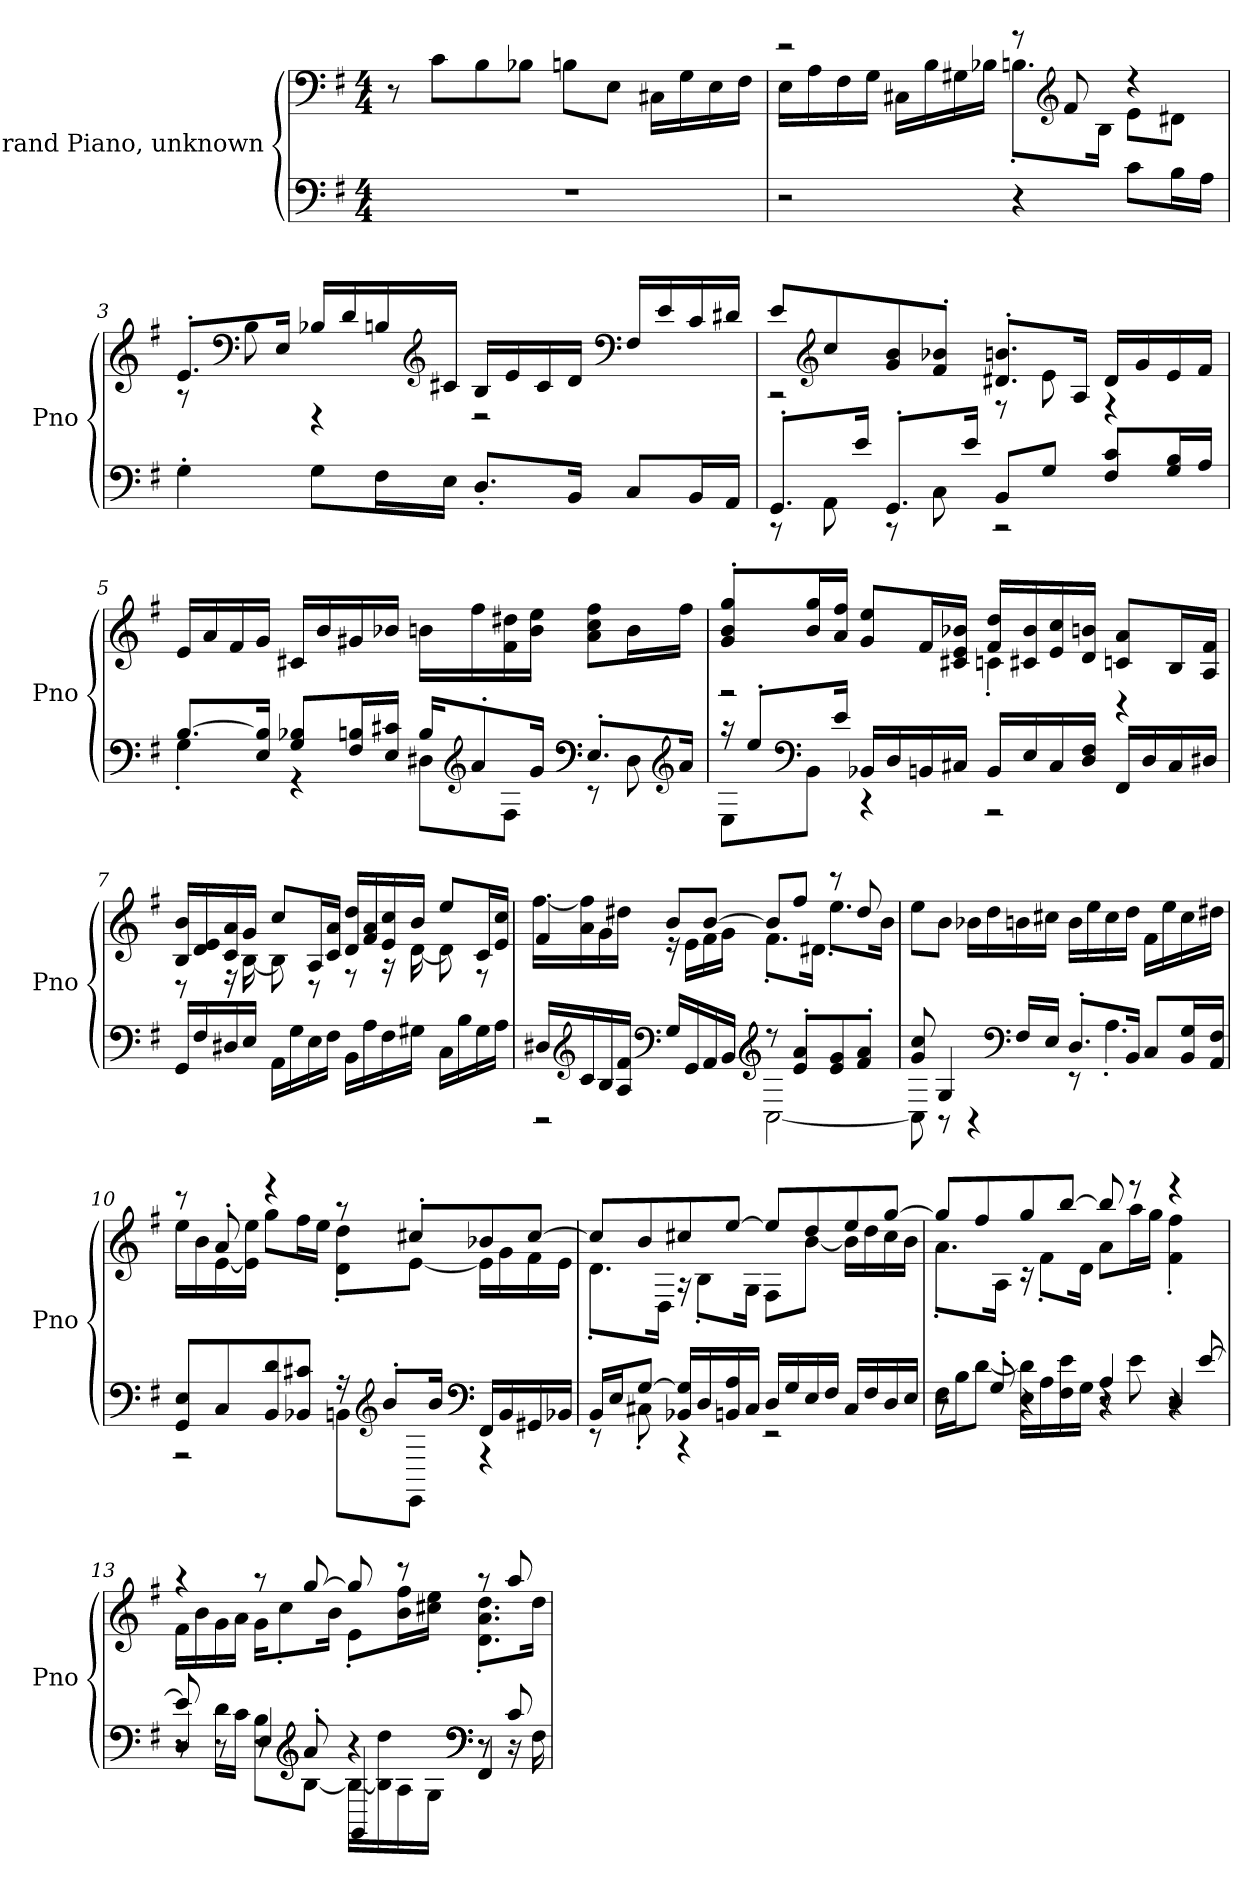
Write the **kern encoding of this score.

**kern	**kern
*part1	*part1
*staff2	*staff1
*I"Grand Piano, unknown	*
*I'Pno	*
*clefF4	*clefF4
*k[f#]	*k[f#]
*M4/4	*M4/4
*MM120	*MM120
=1	=1
1r	8r
.	8c\L
.	8B\
.	8B-X\J
.	8Bn\L
.	8E\J
.	16C#X\LL
.	16G\
.	16E\
.	16F#\JJ
=2	=2
*	*^
2r	2r	16E\LL
.	.	16A\
.	.	16F#\
.	.	16G\JJ
.	.	16C#X\LL
.	.	16B\
.	.	16G#X\
.	.	16B-X\JJ
4r	8r	8.Bn'\L
*	*clefG2	*
.	8f#/	.
.	.	16B\Jk
8c\L	4r	8e\L
16B\L	.	8d#X\J
16A\JJ	.	.
!!LO:LB:g=z	!!
=3	=3	=3
4G'\	8.e'/L	8r
*	*clefF4	*
.	.	8B\
.	16E/Jk	.
8G\L	16B-X/LL	4r
.	16d/	.
16F#\L	16Bn/	.
*	*clefG2	*
16E\JJ	16c#X/JJ	.
8.D'/L	16B/LL	2r
.	16e/	.
.	16c#/	.
16BB/Jk	16d/JJ	.
*	*clefF4	*
8C/L	16F#/LL	.
.	16e/	.
16BB/L	16c#/	.
16AA/JJ	16d#X/JJ	.
=4	=4	=4
*^	*	*
8.GG'/L	8r	8e/L	2r
*	*	*clefG2	*
.	8AA\	8cc/	.
16e/Jk	.	.	.
8.GG'/L	8r	8g/ 8b/	.
.	8C\	8f#/' 8b-X/'J	.
16e/Jk	.	.	.
8BB/L	2r	8.d#X/' 8.bn/'L	8r
8G/J	.	.	8e\
.	.	16A/Jk	.
8F#/ 8c/L	.	16d#/LL	4r
.	.	16g/	.
16G/ 16B/L	.	16e/	.
16A/JJ	.	16f#/JJ	.
*	*	*v	*v
!!LO:LB:g=z
=5	=5	=5
[8.B/L	4G'\	16e/LL
.	.	16a/
.	.	16f#/
16E/ 16B/]Jk	.	16g/JJ
8G/ 8B-X/L	4r	16c#X/LL
.	.	16b/
16F#/ 16Bn/L	.	16g#X/
16E/ 16c#X/JJ	.	16b-X/JJ
16B/KL	8D#X\L	16bn\LL
*clefG2	*	*
8a'/	.	16ff#\
.	8F#\J	16f#\ 16dd#X\
16g/Jk	.	16b\ 16ee\JJ
*clefF4	*	*
8.E'/L	8r	8a\ 8cc\ 8ff#\L
.	8D#\	16b\L
*clefG2	*	*
16a/Jk	.	16ff#\JJ
!!LO:LB:g=z
=6	=6	=6
*	*	*^
16r	8E\L	8g/' 8b/' 8gg/'L	2r
8ee'/L	.	.	.
*clefF4	*	*	*
.	8BB\J	16b/ 16gg/L	.
16e/Jk	.	16a/ 16ff#/JJ	.
16BB-X/LL	4r	8g/ 8ee/L	.
16D/	.	.	.
16BBn/	.	16f#/L	.
16C#X/JJ	.	16c#X/ 16e/ 16b-X/JJ	.
16BB/LL	2r	16f#/ 16dd/LL	4cn'\
16E/	.	16c#X/ 16b-/	.
16C#/	.	16e/ 16cc/	.
16D/ 16F#/JJ	.	16d/ 16bn/JJ	.
16FF#/LL	.	8cn/ 8a/L	4r
16D/	.	.	.
16C#/	.	16B/L	.
16D#X/JJ	.	16A/ 16f#/JJ	.
*v	*v	*	*
=7	=7	=7
16GG/LL	16B/ 16b/LL	8r
16F#/	16d/ 16e/	.
16D#X/	16c/ 16a/	16r
16E/JJ	16g/JJ	[16B\
16AA\LL	8cc/L	8B\]
16G\	.	.
16E\	16A/L	8r
16F#\JJ	16c/ 16a/JJ	.
16BB\LL	16d/ 16dd/LL	8r
16A\	16f#/ 16a/	.
16F#\	16e/ 16cc/	16r
16G#X\JJ	16b/JJ	[16d\
16C\LL	8ee/L	8d\]
16B\	.	.
16G#\	16c/L	8r
16A\JJ	16e/ 16cc/JJ	.
!!LO:LB:g=z	!!
=8	=8	=8
*^	*	*
16D#X/LL	2r	4f#'/	[16ff#\LL
*clefG2	*	*	*
16c/	.	.	16a\ 16ff#\]
16B/	.	.	16g\
16A/ 16f#/JJ	.	.	16dd#X\JJ
*clefF4	*	*	*
16G/LL	.	8b/L	16r
16GG/	.	.	16e\LL
16AA/	.	[8b/J	16f#\
16BB/JJ	.	.	16g\JJ
*clefG2	*	*	*
8r	[2C\	8b/L]	8.f#'\L
8e/' 8a/'L	.	8ff#/J	.
.	.	.	16d#X\Jk
8e/ 8g/	.	8r	8.ee'\L
8f#/' 8a/'J	.	8dd#/	.
.	.	.	16b\Jk
*	*	*v	*v
=9	=9	=9
8g/ 8cc/	8C\]	8ee\L
4G/	8r	8b\J
.	4r	16b-X\LL
.	.	16dd\
*clefF4	*	*
16F#/LL	.	16bn\
16E/JJ	.	16cc#X\JJ
8.D'/L	8r	16b\LL
.	.	16ee\
.	4.A'\	16cc#\
16BB/Jk	.	16dd\JJ
8C/L	.	16f#\LL
.	.	16ee\
16BB/ 16G/L	.	16cc#\
16AA/ 16F#/JJ	.	16dd#X\JJ
!!LO:PB:g=z
=10	=10	=10
*	*	*^
8GG/ 8E/L	2r	8r	16ee\LL
.	.	.	16b\
8C/	.	8a'/	[16e\
.	.	.	16e\] 16ee\JJ
8BB/ 8d/	.	4r	8gg\L
8BB-X/ 8c#X/J	.	.	16ff#\L
.	.	.	16ee\JJ
16r	8BBn\L	8r	8d\' 8dd\'L
*clefG2	*	*	*
8b'/L	.	.	.
.	8EE\J	8cc#X'/L	[8e\J
16b/Jk	.	.	.
*clefF4	*	*	*
16FF#/LL	4r	8b-X/	16e\LL]
16BB/	.	.	16g\
16GG#X/	.	[8cc#/J	16f#\
16BB-X/JJ	.	.	16e\JJ
=11	=11	=11	=11
16BB/LL	8r	8cc#/L]	8.d'\L
16E/J	.	.	.
[8G/J	8C#X'\	8b/	.
.	.	.	16D\Jk
16BB-X/ 16G/]LL	4r	8cc#X/	16r
16D/	.	.	8B'\L
16BBn/ 16A/	.	[8ee/J	.
16C#/JJ	.	.	16G\Jk
16D/LL	2r	8ee/L]	8F#\L
16G/	.	.	.
16E/	.	8dd/	[8b\J
16F#/JJ	.	.	.
16C#/LL	.	8ee/	16b\LL]
16F#/	.	.	16dd\
16D/	.	[8gg/J	16cc#\
16E/JJ	.	.	16b\JJ
!!LO:LB:g=z	!!
=12	=12	=12	=12
*	*^	*	*
2r	16F#\LL	8r	8gg/L]	8.a'\L
.	16B\J	.	.	.
.	[8d\J	8G'/	8ff#/	.
.	.	.	.	16A\Jk
.	16E\ 16d\]LL	4r	8gg/	16r
.	16A\	.	.	8f#'\L
.	16F#\ 16e\	.	[8bb/J	.
.	16G\JJ	.	.	16d\Jk
4r	8r	4A/	8bb/]	8a\L
.	8e\	.	8r	16aa\L
.	.	.	.	16gg\JJ
8r	4r	4D/	4r	4f#\' 4ff#\'
[8e/	.	.	.	.
=13	=13	=13	=13	=13
8e/]	8r	4D/	4r	16f#\LL
.	.	.	.	16b\
8r	16d\LL	.	.	16g\
.	16c\JJ	.	.	16a\JJ
8r	8B\L	4E/	8r	16g\KL
.	.	.	.	8cc'\
*clefG2	*	*	*	*
8a'/	[8B\J	.	[8gg/	.
.	.	.	.	16b\Jk
4r	16B\LL_	4GG/	8gg/]	8e'\L
.	16B\] 16dd\	.	.	.
.	16A\	.	8r	16b\ 16ff#\L
.	16G\JJ	.	.	16cc#X\ 16ee\JJ
*clefF4	*	*	*	*
8r	8r	4FF#/	8r	8.d\' 8.a\' 8.dd\'L
8c/	16r	.	8aa/	.
.	16F#\	.	.	16dd\Jk
*v	*v	*v	*	*
*	*v	*v
=	=
*-	*-
